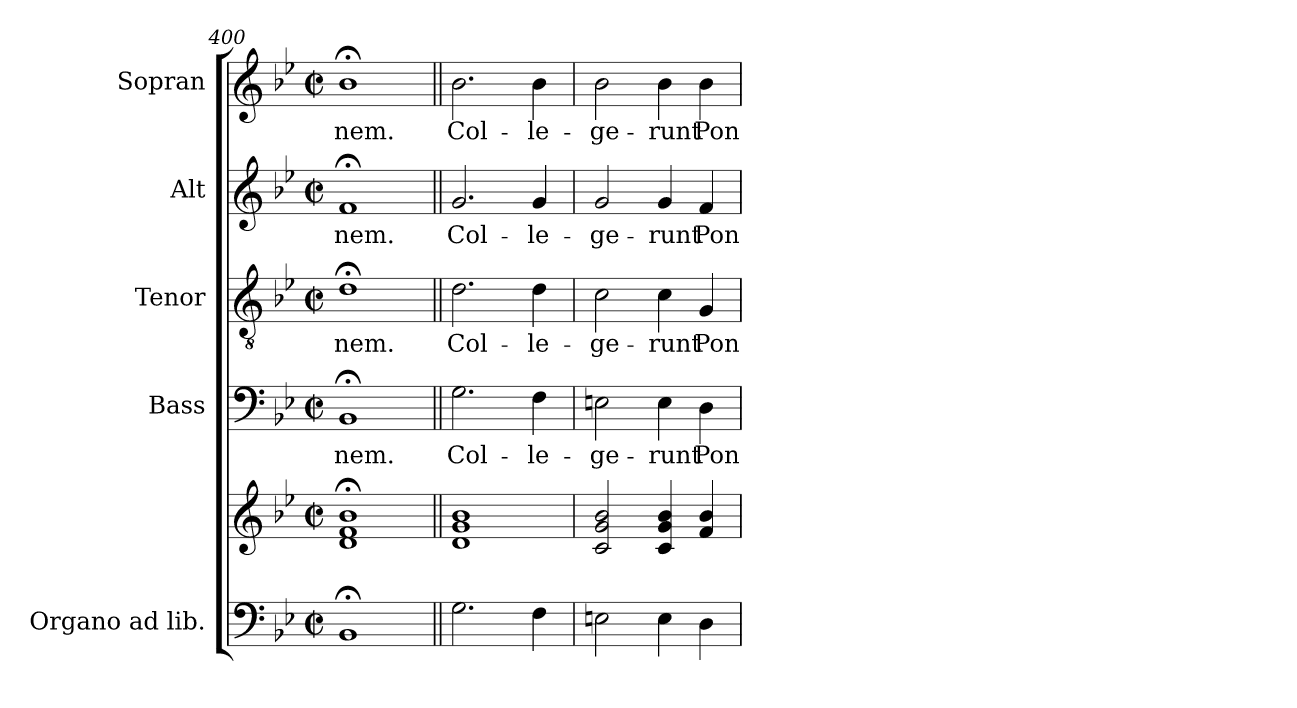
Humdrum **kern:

**kern	**kern	**kern	**text	**kern	**text	**kern	**text	**kern	**text
*part5	*part5	*part4	*part4	*part3	*part3	*part2	*part2	*part1	*part1
*staff6	*staff5	*staff4	*staff4	*staff3	*staff3	*staff2	*staff2	*staff1	*staff1
*I"Organo ad lib.	*	*I"Bass	*	*I"Tenor	*	*I"Alt	*	*I"Sopran	*
*	*	*I'B.	*	*I'T.	*	*I'A.	*	*I'S.	*
*clefF4	*clefG2	*clefF4	*	*clefGv2	*	*clefG2	*	*clefG2	*
*k[b-e-]	*k[b-e-]	*k[b-e-]	*	*k[b-e-]	*	*k[b-e-]	*	*k[b-e-]	*
*B-:	*B-:	*B-:	*	*B-:	*	*B-:	*	*B-:	*
*M2/2	*M2/2	*M2/2	*	*M2/2	*	*M2/2	*	*M2/2	*
*met(c|)	*met(c|)	*met(c|)	*	*met(c|)	*	*met(c|)	*	*met(c|)	*
=400	=400	=400	=400	=400	=400	=400	=400	=400	=400
!	!	!	!LO:LY:b	!	!LO:LY:b	!	!LO:LY:b	!	!LO:LY:b
1BB-;	1d;< 1f;< 1b-;<	1BB-;<	-nem.	1d;<	-nem.	1f;<	-nem.	1b-;<	-nem.
!!LO:PB:g=z
=401||	=401||	=401||	=401||	=401||	=401||	=401||	=401||	=401||	=401||
!	!	!	!LO:LY:b	!	!LO:LY:b	!	!LO:LY:b	!	!LO:LY:b
2.G\	1d 1g 1b-	2.G\	Col-	2.d\	Col-	2.g/	Col-	2.b-\	Col-
!	!	!	!LO:LY:b	!	!LO:LY:b	!	!LO:LY:b	!	!LO:LY:b
4F\	.	4F\	-le-	4d\	-le-	4g/	-le-	4b-\	-le-
=402	=402	=402	=402	=402	=402	=402	=402	=402	=402
!	!	!	!LO:LY:b	!	!LO:LY:b	!	!LO:LY:b	!	!LO:LY:b
2En\	2c/ 2g/ 2b-/	2En\	-ge-	2c\	-ge-	2g/	-ge-	2b-\	-ge-
!	!	!	!LO:LY:b	!	!LO:LY:b	!	!LO:LY:b	!	!LO:LY:b
4E\	4c/ 4g/ 4b-/	4E\	-runt	4c\	-runt	4g/	-runt	4b-\	-runt
!	!	!	!LO:LY:b	!	!LO:LY:b	!	!LO:LY:b	!	!LO:LY:b
4D\	4f/ 4b-/	4D\	Pon-	4G/	Pon-	4f/	Pon-	4b-\	Pon-
=	=	=	=	=	=	=	=	=	=
*-	*-	*-	*-	*-	*-	*-	*-	*-	*-
